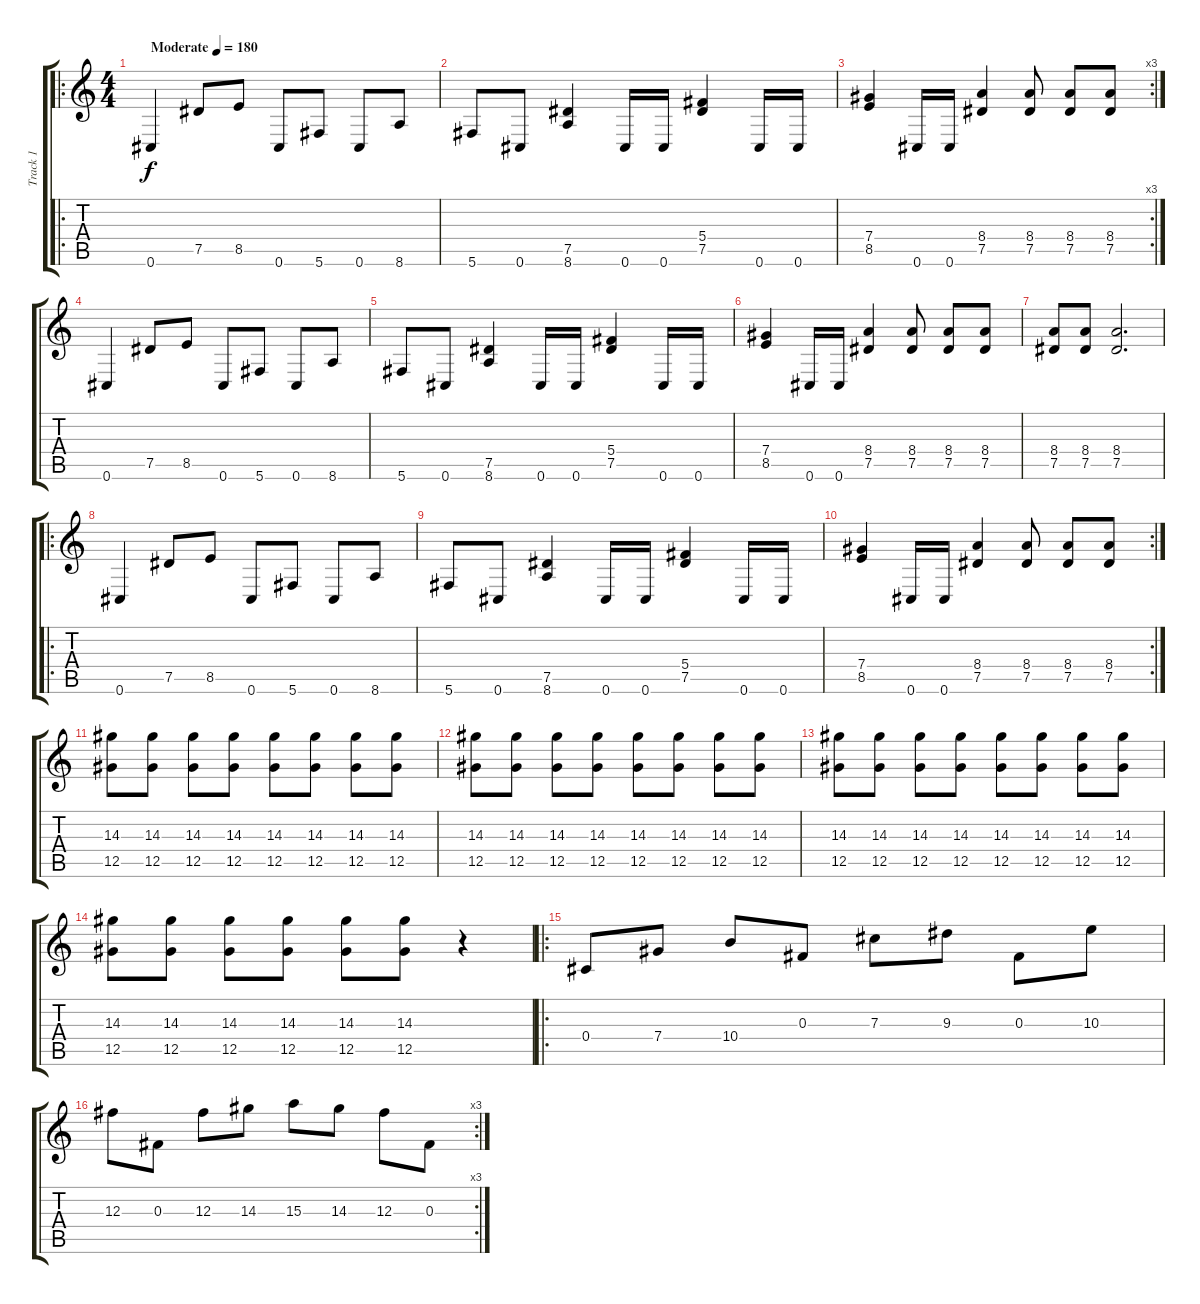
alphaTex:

\track ("Track 1" "Track 1") {instrument distortionguitar}
\staff {score tabs}
\tuning (Eb4 Bb3 Gb3 Db3 Ab2 Db2) {hide}
\ro
\ts (4 4)
\tempo (180 "Moderate")
\clef g2
\ks c
0.6.4{dy f instrument distortionguitar} 7.5.8 8.5.8 0.6.8 5.6.8 0.6.8 8.6.8 |
5.6.8 0.6.8 (7.5 8.6).4 0.6.16 0.6.16 (5.4 7.5).4 0.6.16 0.6.16 |
\rc 3
(7.4 8.5).4 0.6.16 0.6.16 (8.4 7.5).4 (8.4 7.5).8 (8.4 7.5).8 (8.4 7.5).8 |
0.6.4 7.5.8 8.5.8 0.6.8 5.6.8 0.6.8 8.6.8 |
5.6.8 0.6.8 (7.5 8.6).4 0.6.16 0.6.16 (5.4 7.5).4 0.6.16 0.6.16 |
(7.4 8.5).4 0.6.16 0.6.16 (8.4 7.5).4 (8.4 7.5).8 (8.4 7.5).8 (8.4 7.5).8 |
(8.4 7.5).8 (8.4 7.5).8 (8.4 7.5).2{d} |
\ro
0.6.4 7.5.8 8.5.8 0.6.8 5.6.8 0.6.8 8.6.8 |
5.6.8 0.6.8 (7.5 8.6).4 0.6.16 0.6.16 (5.4 7.5).4 0.6.16 0.6.16 |
\rc 2
(7.4 8.5).4 0.6.16 0.6.16 (8.4 7.5).4 (8.4 7.5).8 (8.4 7.5).8 (8.4 7.5).8 |
(14.3 12.5).8 (14.3 12.5).8 (14.3 12.5).8 (14.3 12.5).8 (14.3 12.5).8 (14.3 12.5).8 (14.3 12.5).8 (14.3 12.5).8 |
(14.3 12.5).8 (14.3 12.5).8 (14.3 12.5).8 (14.3 12.5).8 (14.3 12.5).8 (14.3 12.5).8 (14.3 12.5).8 (14.3 12.5).8 |
(14.3 12.5).8 (14.3 12.5).8 (14.3 12.5).8 (14.3 12.5).8 (14.3 12.5).8 (14.3 12.5).8 (14.3 12.5).8 (14.3 12.5).8 |
(14.3 12.5).8 (14.3 12.5).8 (14.3 12.5).8 (14.3 12.5).8 (14.3 12.5).8 (14.3 12.5).8 r.4 |
\ro
0.4.8 7.4.8 10.4.8 0.3.8 7.3.8 9.3.8 0.3.8 10.3.8 |
\rc 3
12.3.8 0.3.8 12.3.8 14.3.8 15.3.8 14.3.8 12.3.8 0.3.8
